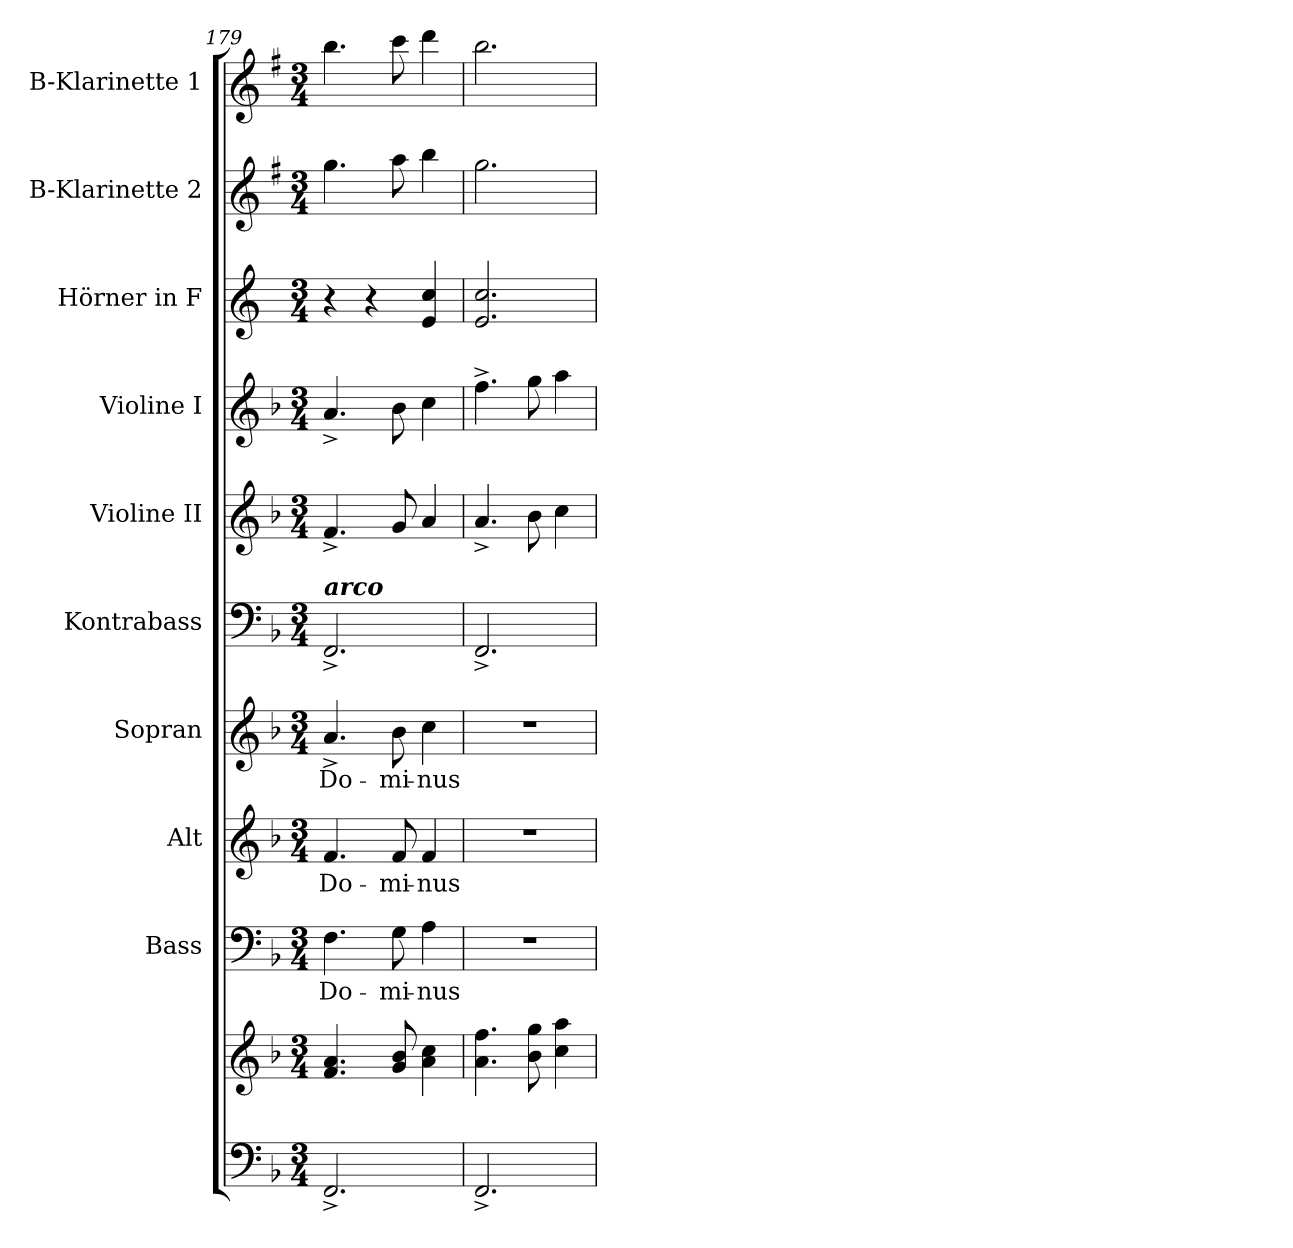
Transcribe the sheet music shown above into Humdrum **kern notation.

**kern	**kern	**kern	**text	**kern	**text	**kern	**text	**kern	**kern	**kern	**kern	**kern	**kern
*part10	*part10	*part9	*part9	*part8	*part8	*part7	*part7	*part6	*part5	*part4	*part3	*part2	*part1
*staff11	*staff10	*staff9	*staff9	*staff8	*staff8	*staff7	*staff7	*staff6	*staff5	*staff4	*staff3	*staff2	*staff1
*	*	*I"Bass	*	*I"Alt	*	*I"Sopran	*	*I"Kontrabass	*I"Violine II	*I"Violine I	*I"Hörner in F	*I"B-Klarinette 2	*I"B-Klarinette 1
*	*	*I'B.	*	*I'A.	*	*I'S.	*	*I'Kb.	*I'Vl. II	*I'Vl. I	*	*I'B Kl. 2	*I'B Kl. 1
*clefF4	*clefG2	*clefF4	*	*clefG2	*	*clefG2	*	*clefF4	*clefG2	*clefG2	*clefG2	*clefG2	*clefG2
*	*	*	*	*	*	*	*	*ITrd7c12	*	*	*ITrd4c7	*ITrd1c2	*ITrd1c2
*k[b-]	*k[b-]	*k[b-]	*	*k[b-]	*	*k[b-]	*	*k[b-]	*k[b-]	*k[b-]	*k[b-]	*k[b-]	*k[b-]
*F:	*F:	*F:	*	*F:	*	*F:	*	*F:	*F:	*F:	*F:	*F:	*F:
*M3/4	*M3/4	*M3/4	*	*M3/4	*	*M3/4	*	*M3/4	*M3/4	*M3/4	*M3/4	*M3/4	*M3/4
=179	=179	=179	=179	=179	=179	=179	=179	=179	=179	=179	=179	=179	=179
!	!	!	!	!	!	!	!	!LO:TX:a:Bi:t=arco	!	!	!	!	!
!	!	!	!LO:LY:b	!	!LO:LY:b	!	!LO:LY:b	!	!	!	!	!	!
2.FF^</	4.f/ 4.a/	4.F\	Do-	4.f/	Do-	4.a^>/	Do-	2.FFF^</	4.f^</	4.a^</	4r	4.ff\	4.aa\
.	.	.	.	.	.	.	.	.	.	.	4r	.	.
!	!	!	!LO:LY:b	!	!LO:LY:b	!	!LO:LY:b	!	!	!	!	!	!
.	8g/ 8b-/	8G\	-mi-	8f/	-mi-	8b-\	-mi-	.	8g/	8b-\	.	8gg\	8bb-\
!	!	!	!LO:LY:b	!	!LO:LY:b	!	!LO:LY:b	!	!	!	!	!	!
.	4a\ 4cc\	4A\	-nus	4f/	-nus	4cc\	-nus	.	4a/	4cc\	4A/ 4f/	4aa\	4ccc\
=180	=180	=180	=180	=180	=180	=180	=180	=180	=180	=180	=180	=180	=180
2.FF^</	4.a\ 4.ff\	2.r	.	2.r	.	2.r	.	2.FFF^</	4.a^</	4.ff^>\	2.A/ 2.f/	2.ff\	2.aa\
.	8b-\ 8gg\	.	.	.	.	.	.	.	8b-\	8gg\	.	.	.
.	4cc\ 4aa\	.	.	.	.	.	.	.	4cc\	4aa\	.	.	.
=	=	=	=	=	=	=	=	=	=	=	=	=	=
*-	*-	*-	*-	*-	*-	*-	*-	*-	*-	*-	*-	*-	*-
